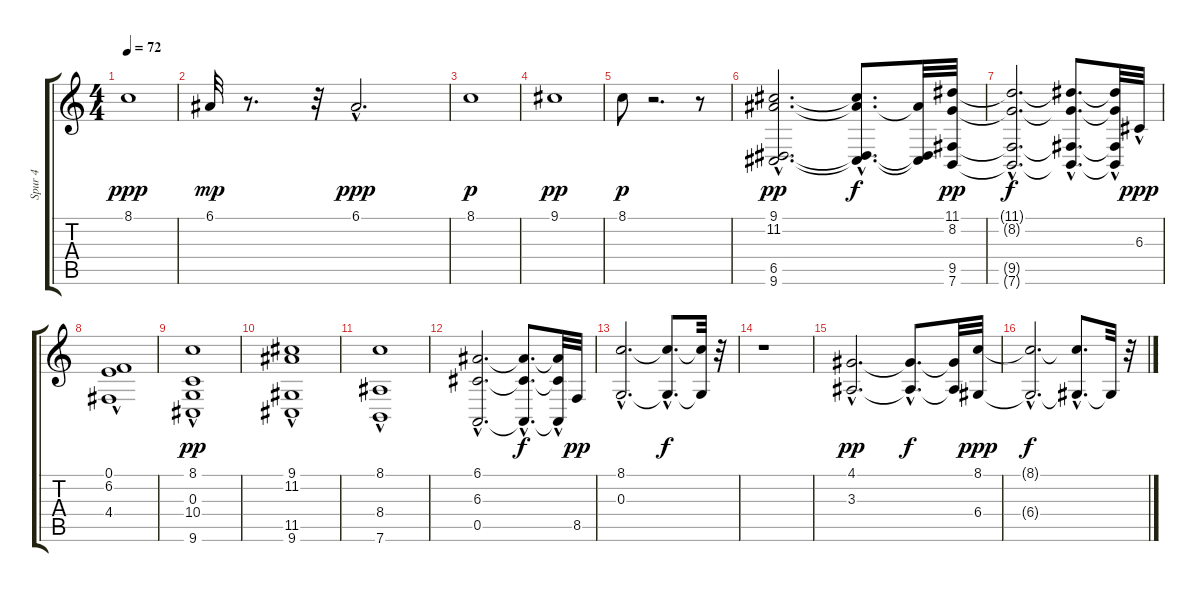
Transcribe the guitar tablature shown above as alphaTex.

\track ("Spur 4" "Spur 4") {instrument stringensemble1}
\staff {score tabs}
\tuning (E4 B3 G3 D3 A2 E2) {hide}
\ts (4 4)
\tempo 72
\clef g2
\ks c
8.1.1{dy ppp} |
6.1.32{dy mp} r.8{d} r.32 6.1{hac}.2{d dy ppp} |
8.1.1{dy p} |
9.1.1{dy pp} |
8.1.8{dy p} r.2{d} r.8 |
(9.1{hac} 11.2{hac} 6.5{hac} 9.6{hac}).2{d dy pp} (9.1{hac t} 11.2{hac t} 6.5{hac t} 9.6{hac t}).8{d dy f} (11.2{t} 6.5{t} 9.6{t}).32 (11.1 8.2 9.5 7.6).32{dy pp} |
(11.1{hac t} 8.2{hac t} 9.5{hac t} 7.6{hac t}).2{d dy f} (11.1{hac t} 8.2{hac t} 9.5{hac t} 7.6{hac t}).8{d} (11.1{hac t} 8.2{t} 9.5{t} 7.6{t}).32 6.3{hac}.32{dy ppp} |
(0.1 6.2{hac} 4.4{hac}).1 |
(8.1 0.3 10.4{hac} 9.6{hac}).1{dy pp} |
(9.1 11.2 11.5{hac} 9.6).1 |
(8.1 8.4{hac} 7.6).1 |
(6.1{hac} 6.3{hac} 0.5{hac}).2{d} (6.1{hac t} 6.3{hac t} 0.5{hac t}).8{d dy f} (6.1{hac t} 6.3{t} 0.5{t}).32 8.5.32{dy pp} |
(8.1{hac} 0.3{hac}).2{d} (8.1{hac t} 0.3{hac t}).8{d dy f} (8.1{t} 0.3{t}).32 r.32 |
r.1 |
(4.1{hac} 3.3{hac}).2{d dy pp} (4.1{hac t} 3.3{hac t}).8{d dy f} (4.1{t} 3.3{t}).32 (8.1 6.4).32{dy ppp} |
(8.1{hac t} 6.4{hac t}).2{d dy f} (8.1{hac t} 6.4{hac t}).8{d} 6.4{t}.32 r.32
